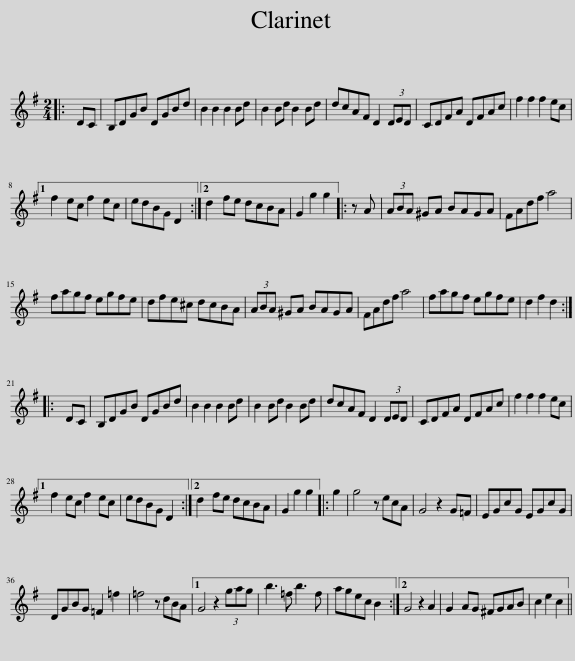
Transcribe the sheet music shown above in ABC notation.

X:1
L:1/8
M:2/4
I:linebreak $
K:G
V:1 treble
V:1
|: DC | B,DGB DGBd | B2 B2 B2 Bd | B2 Bd B2 Bd | dcAF D2 (3DED | %5
 CDFA DFAc | f2 f2 f2 ec |1$ f2 ec f2 ec | edBG D2 :|2 d2 fe dcBA | %10
 G2 g2 g2 |: z A | (3ABA ^GA BAGA | FAdf a4 |$ fagf egfe | %15
 dfe^c dcBA | (3ABA ^GA BAGA | FAdf a4 | fagf egfe | d2 f2 d2 ::$ %20
 DC | B,DGB DGBd | B2 B2 B2 Bd | B2 Bd B2 Bd | dcAF D2 (3DED | %25
 CDFA DFAc | f2 f2 f2 ec |1$ f2 ec f2 ec | edBG D2 :|2 d2 fe dcBA | %30
 G2 g2 g2 |: g2 | g4 z ecA | G4 z2 G=F | EGcG EGcG |$ %35
 DGBG =F2 =f2 | =f4 z dBA |1 G4 z2 (3gag | b3 =f b3 f | agec B2 :|2 %40
 G4 z2 A2 | G2 AG ^FGAB | c2 e2 c2 || %43
